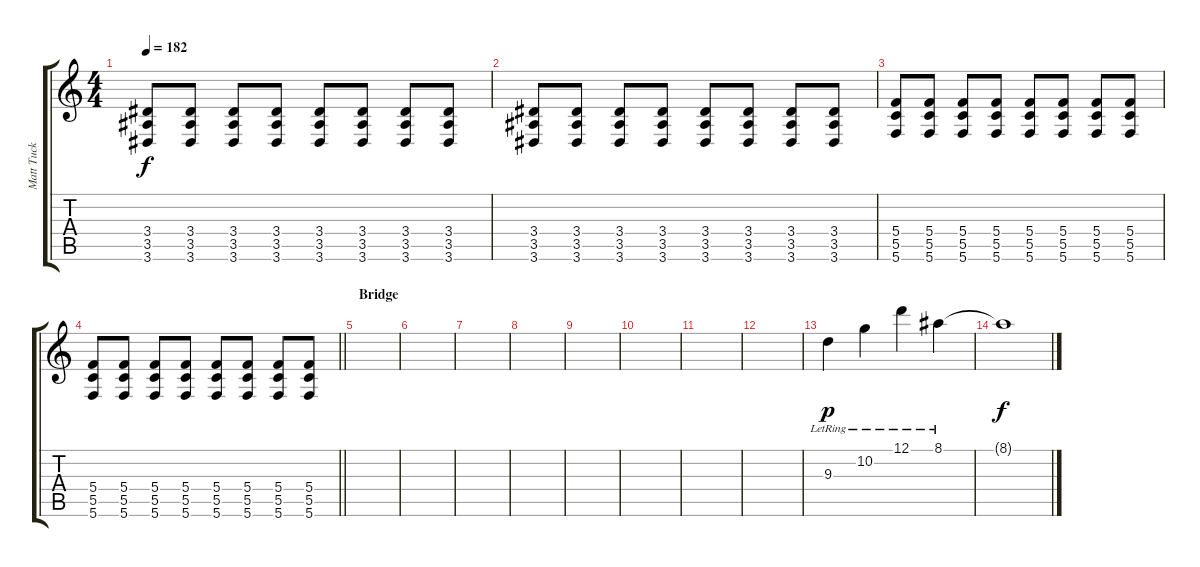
\track ("Matt Tuck" "Matt Tuck") {instrument distortionguitar}
\staff {score tabs}
\tuning (D4 A3 F3 C3 G2 C2) {hide}
\ts (4 4)
\tempo 182
\clef g2
\ks c
(3.4 3.5 3.6).8{dy f} (3.4 3.5 3.6).8 (3.4 3.5 3.6).8 (3.4 3.5 3.6).8 (3.4 3.5 3.6).8 (3.4 3.5 3.6).8 (3.4 3.5 3.6).8 (3.4 3.5 3.6).8 |
(3.4 3.5 3.6).8 (3.4 3.5 3.6).8 (3.4 3.5 3.6).8 (3.4 3.5 3.6).8 (3.4 3.5 3.6).8 (3.4 3.5 3.6).8 (3.4 3.5 3.6).8 (3.4 3.5 3.6).8 |
(5.4 5.5 5.6).8 (5.4 5.5 5.6).8 (5.4 5.5 5.6).8 (5.4 5.5 5.6).8 (5.4 5.5 5.6).8 (5.4 5.5 5.6).8 (5.4 5.5 5.6).8 (5.4 5.5 5.6).8 |
\barLineRight lightlight
(5.4 5.5 5.6).8 (5.4 5.5 5.6).8 (5.4 5.5 5.6).8 (5.4 5.5 5.6).8 (5.4 5.5 5.6).8 (5.4 5.5 5.6).8 (5.4 5.5 5.6).8 (5.4 5.5 5.6).8 |
\section ("" "Bridge")
|
|
|
|
|
|
|
|
9.3{lr}.4{dy p instrument electricguitarclean} 10.2{lr}.4 12.1{lr}.4 8.1{lr}.4 |
8.1{t}.1{dy f}
